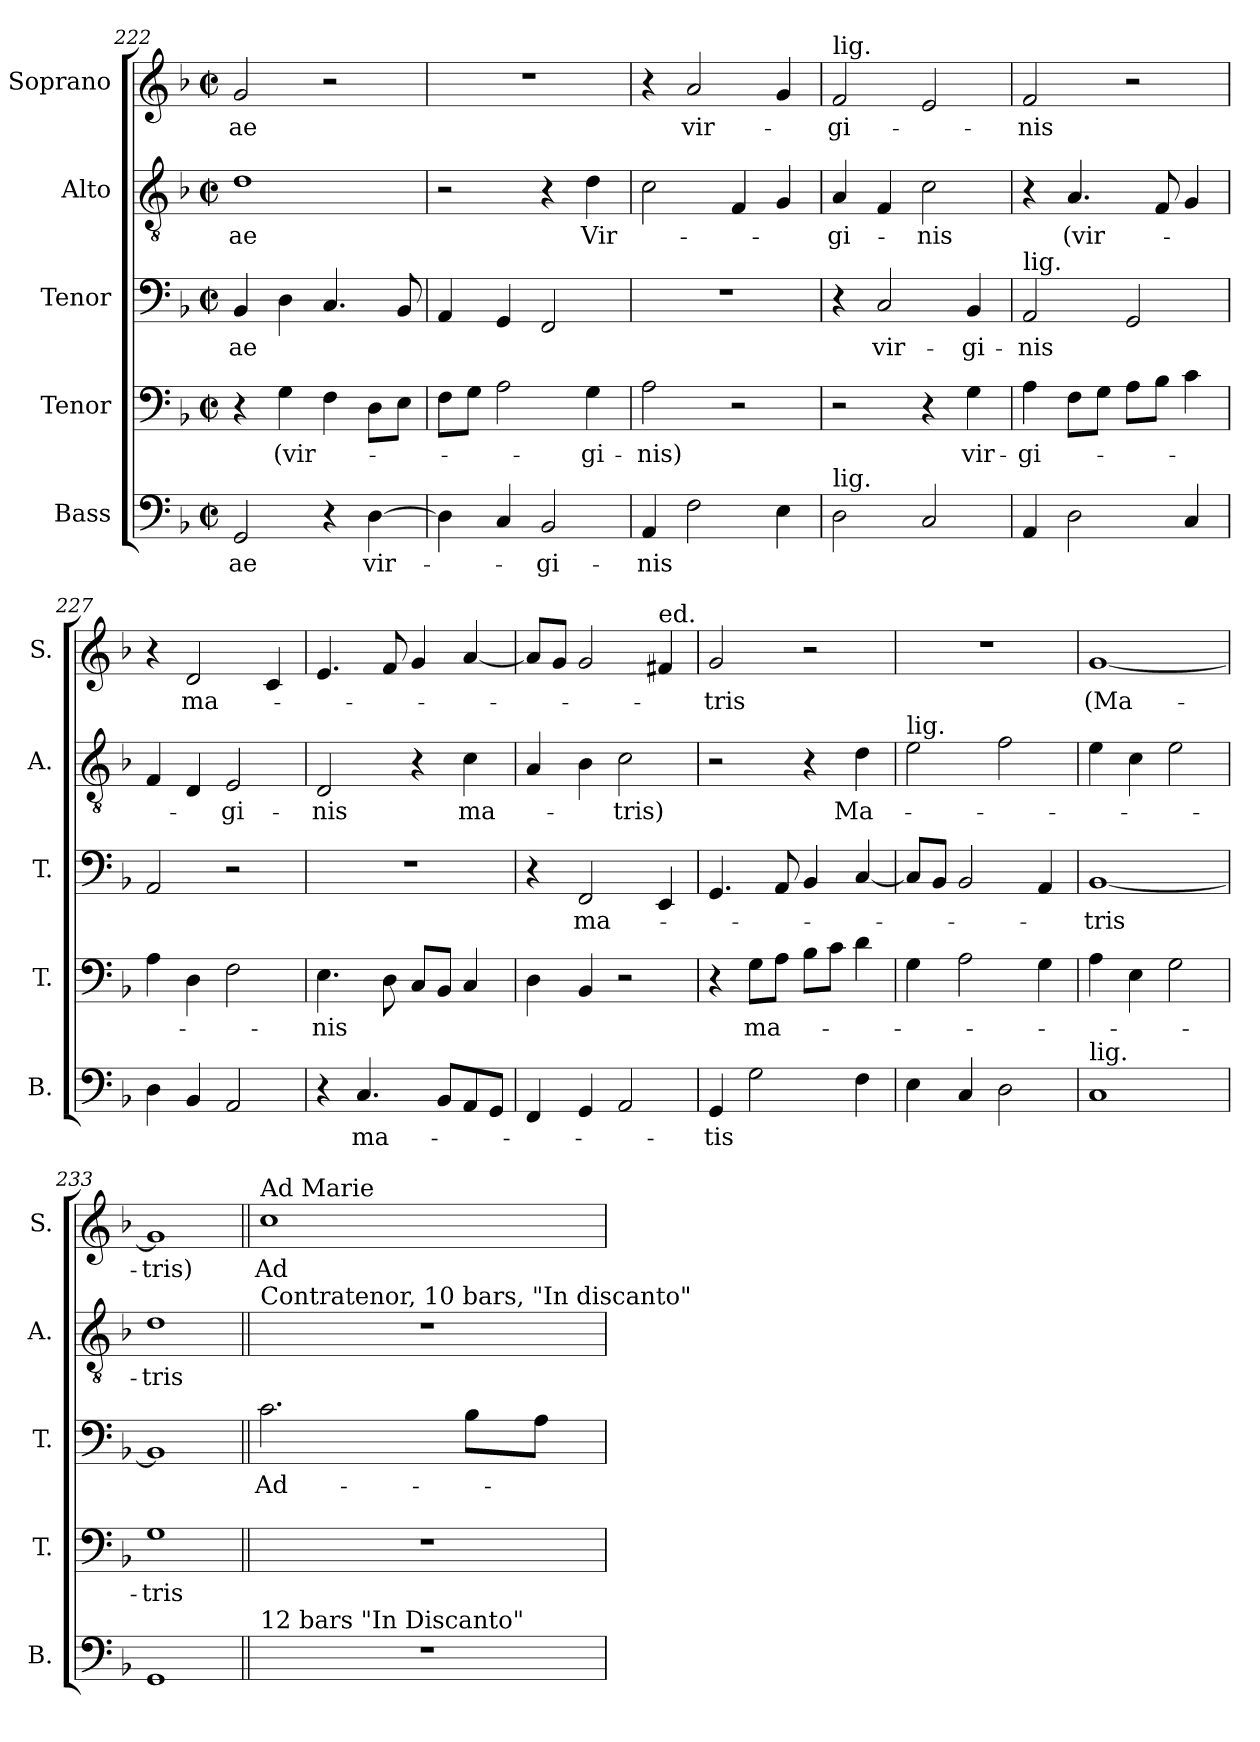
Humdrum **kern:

**kern	**text	**kern	**text	**kern	**text	**kern	**text	**kern	**text
*part5	*part5	*part4	*part4	*part3	*part3	*part2	*part2	*part1	*part1
*staff5	*staff5	*staff4	*staff4	*staff3	*staff3	*staff2	*staff2	*staff1	*staff1
*I"Bass	*	*I"Tenor	*	*I"Tenor	*	*I"Alto	*	*I"Soprano	*
*I'B.	*	*I'T.	*	*I'T.	*	*I'A.	*	*I'S.	*
*clefF4	*	*clefF4	*	*clefF4	*	*clefGv2	*	*clefG2	*
*k[b-]	*	*k[b-]	*	*k[b-]	*	*k[b-]	*	*k[b-]	*
*M2/2	*	*M2/2	*	*M2/2	*	*M2/2	*	*M2/2	*
*met(c|)	*	*met(c|)	*	*met(c|)	*	*met(c|)	*	*met(c|)	*
=222	=222	=222	=222	=222	=222	=222	=222	=222	=222
!	!LO:LY:b	!	!	!	!LO:LY:b	!	!LO:LY:b	!	!LO:LY:b
2GG/	-ae	4r	.	4BB-/	ae	1d	ae	2g/	-ae
!	!	!	!LO:LY:b	!	!	!	!	!	!
.	.	4G\	(vir-	4D\	.	.	.	.	.
4r	.	4F\	.	4.C/	.	.	.	2r	.
!	!LO:LY:b	!	!	!	!	!	!	!	!
[4D\	vir-	8D\L	.	.	.	.	.	.	.
.	.	8E\J	.	8BB-/	.	.	.	.	.
=223	=223	=223	=223	=223	=223	=223	=223	=223	=223
4D\]	.	8F\L	.	4AA/	.	2r	.	1r	.
.	.	8G\J	.	.	.	.	.	.	.
4C/	.	2A\	.	4GG/	.	.	.	.	.
!	!LO:LY:b	!	!	!	!	!	!	!	!
2BB-/	-gi-	.	.	2FF/	.	4r	.	.	.
!	!	!	!LO:LY:b	!	!	!	!LO:LY:b	!	!
.	.	4G\	-gi-	.	.	4d\	Vir-	.	.
=224	=224	=224	=224	=224	=224	=224	=224	=224	=224
!	!LO:LY:b	!	!LO:LY:b	!	!	!	!	!	!
4AA/	-nis	2A\	-nis)	1r	.	2c\	.	4r	.
!	!	!	!	!	!	!	!	!	!LO:LY:b
2F\	.	.	.	.	.	.	.	2a/	vir-
.	.	2r	.	.	.	4F/	.	.	.
4E\	.	.	.	.	.	4G/	.	4g/	.
=225	=225	=225	=225	=225	=225	=225	=225	=225	=225
!	!	!	!	!	!	!	!	!LO:TX:a:t=lig.	!
!LO:TX:a:t=lig.	!	!	!	!	!	!	!	!	!
!	!	!	!	!	!	!	!LO:LY:b	!	!LO:LY:b
2D\	.	2r	.	4r	.	4A/	-gi-	2f/	-gi-
!	!	!	!	!	!LO:LY:b	!	!	!	!
.	.	.	.	2C/	vir-	4F/	.	.	.
!	!	!	!	!	!	!	!LO:LY:b	!	!
2C/	.	4r	.	.	.	2c\	-nis	2e/	.
!	!	!	!LO:LY:b	!	!LO:LY:b	!	!	!	!
.	.	4G\	vir-	4BB-/	-gi-	.	.	.	.
!!LO:LB:g=z
=226	=226	=226	=226	=226	=226	=226	=226	=226	=226
!	!	!	!	!LO:TX:a:t=lig.	!	!	!	!	!
!	!	!	!LO:LY:b	!	!LO:LY:b	!	!	!	!LO:LY:b
4AA/	.	4A\	-gi-	2AA/	-nis	4r	.	2f/	-nis
!	!	!	!	!	!	!	!LO:LY:b	!	!
2D\	.	8F\L	.	.	.	4.A/	(vir-	.	.
.	.	8G\J	.	.	.	.	.	.	.
.	.	8A\L	.	2GG/	.	.	.	2r	.
.	.	8B-\J	.	.	.	8F/	.	.	.
4C/	.	4c\	.	.	.	4G/	.	.	.
=227	=227	=227	=227	=227	=227	=227	=227	=227	=227
4D\	.	4A\	.	2AA/	.	4F/	.	4r	.
!	!	!	!	!	!	!	!	!	!LO:LY:b
4BB-/	.	4D\	.	.	.	4D/	.	2d/	ma-
!	!	!	!	!	!	!	!LO:LY:b	!	!
2AA/	.	2F\	.	2r	.	2E/	-gi-	.	.
.	.	.	.	.	.	.	.	4c/	.
=228	=228	=228	=228	=228	=228	=228	=228	=228	=228
!	!	!	!LO:LY:b	!	!	!	!LO:LY:b	!	!
4r	.	4.E\	-nis	1r	.	2D/	-nis	4.e/	.
!	!LO:LY:b	!	!	!	!	!	!	!	!
4.C/	ma-	.	.	.	.	.	.	.	.
.	.	8D\	.	.	.	.	.	8f/	.
.	.	8C/L	.	.	.	4r	.	4g/	.
8BB-/L	.	8BB-/J	.	.	.	.	.	.	.
!	!	!	!	!	!	!	!LO:LY:b	!	!
8AA/	.	4C/	.	.	.	4c\	ma-	[4a/	.
8GG/J	.	.	.	.	.	.	.	.	.
=229	=229	=229	=229	=229	=229	=229	=229	=229	=229
4FF/	.	4D\	.	4r	.	4A/	.	8a/L]	.
.	.	.	.	.	.	.	.	8g/J	.
!	!	!	!	!	!LO:LY:b	!	!	!	!
4GG/	.	4BB-/	.	2FF/	ma-	4B-\	.	2g/	.
!	!	!	!	!	!	!	!LO:LY:b	!	!
2AA/	.	2r	.	.	.	2c\	-tris)	.	.
!	!	!	!	!	!	!	!	!LO:TX:a:t=ed.	!
.	.	.	.	4EE/	.	.	.	4f#X/	.
=230	=230	=230	=230	=230	=230	=230	=230	=230	=230
!	!LO:LY:b	!	!	!	!	!	!	!	!LO:LY:b
4GG/	tis	4r	.	4.GG/	.	2r	.	2g/	-tris
!	!	!	!LO:LY:b	!	!	!	!	!	!
2G\	.	8G\L	ma-	.	.	.	.	.	.
.	.	8A\J	.	8AA/	.	.	.	.	.
.	.	8B-\L	.	4BB-/	.	4r	.	2r	.
.	.	8c\J	.	.	.	.	.	.	.
!	!	!	!	!	!	!	!LO:LY:b	!	!
4F\	.	4d\	.	[4C/	.	4d\	Ma-	.	.
=231	=231	=231	=231	=231	=231	=231	=231	=231	=231
!	!	!	!	!	!	!LO:TX:a:t=lig.	!	!	!
4E\	.	4G\	.	8C/L]	.	2e\	.	1r	.
.	.	.	.	8BB-/J	.	.	.	.	.
4C/	.	2A\	.	2BB-/	.	.	.	.	.
2D\	.	.	.	.	.	2f\	.	.	.
.	.	4G\	.	4AA/	.	.	.	.	.
!!LO:PB:g=z
=232	=232	=232	=232	=232	=232	=232	=232	=232	=232
!LO:TX:a:t=lig.	!	!	!	!	!	!	!	!	!
!	!	!	!	!	!LO:LY:b	!	!	!	!LO:LY:b
1C	.	4A\	.	[1BB-	-tris	4e\	.	[1g	(Ma-
.	.	4E\	.	.	.	4c\	.	.	.
.	.	2G\	.	.	.	2e\	.	.	.
=233	=233	=233	=233	=233	=233	=233	=233	=233	=233
!	!	!	!LO:LY:b	!	!	!	!LO:LY:b	!	!LO:LY:b
1GG	.	1G	-tris	1BB-]	.	1d	-tris	1g]	-tris)
=234||	=234||	=234||	=234||	=234||	=234||	=234||	=234||	=234||	=234||
!	!	!	!	!	!	!	!	!LO:TX:a:t=Ad Marie	!
!	!	!	!	!	!	!LO:TX:a:t=Contratenor, 10 bars, "In discanto"	!	!	!
!LO:TX:a:t=12 bars "In Discanto"	!	!	!	!	!	!	!	!	!
!	!	!	!	!	!LO:LY:b	!	!	!	!LO:LY:b
1r	.	1r	.	2.c\	Ad-	1r	.	1cc	Ad
.	.	.	.	8B-\L	.	.	.	.	.
.	.	.	.	8A\J	.	.	.	.	.
=	=	=	=	=	=	=	=	=	=
*-	*-	*-	*-	*-	*-	*-	*-	*-	*-
